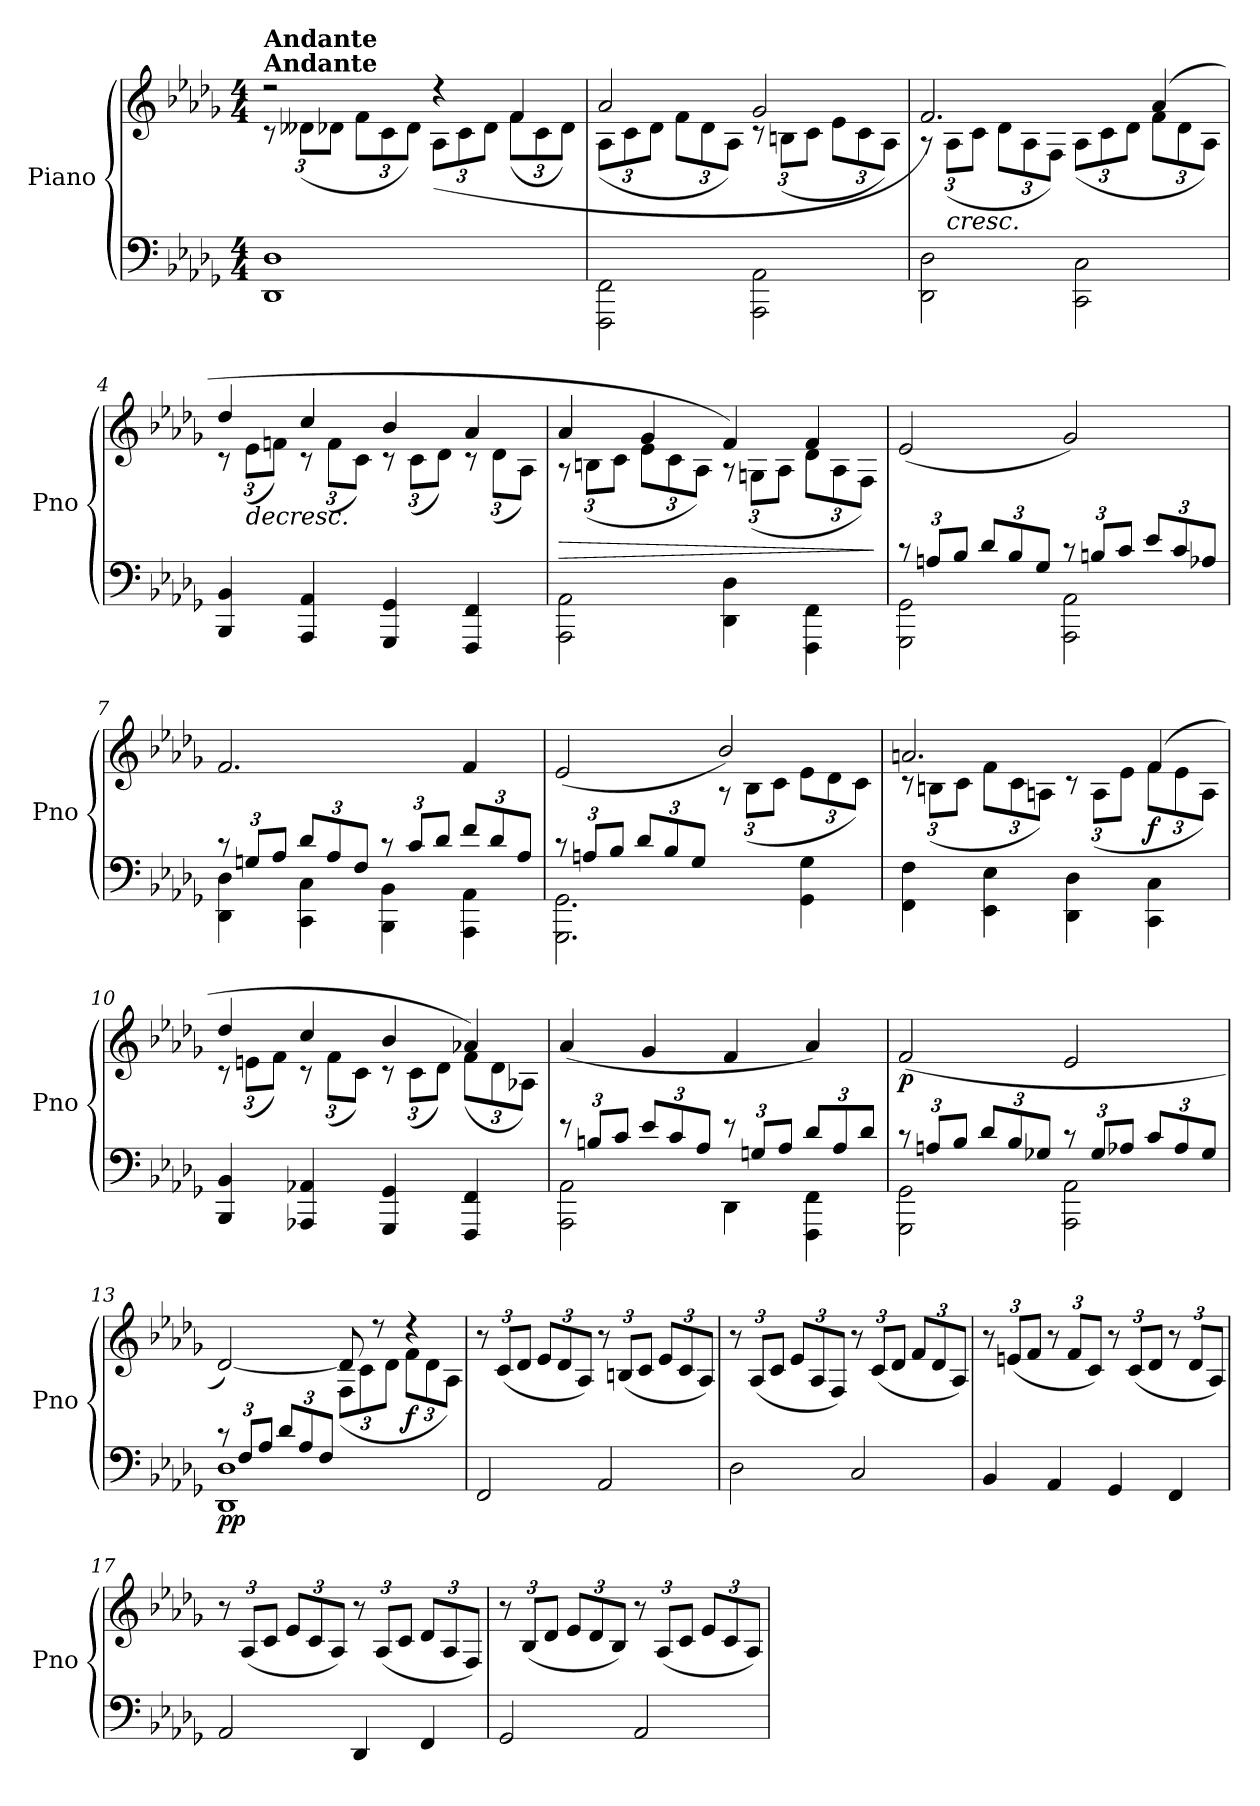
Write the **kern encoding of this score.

**kern	**kern	**dynam
*part1	*part1	*part1
*staff2	*staff1	*staff1/2
*I"Piano	*	*
*I'Pno	*	*
*clefF4	*clefG2	*
*k[b-e-a-d-g-]	*k[b-e-a-d-g-]	*
*M4/4	*M4/4	*
=1	=1	=1
*	*^	*
*	*	*Xbrackettup	*
!	!LO:TX:a:B:t=Andante	!	!
!	!LO:TX:a:B:t=Andante	!	!
!	!	!	!LO:DY:b=2
!	!	!	!LO:DY:n=1:b=2
1DD- 1D-	2r	12r	other-dynamics p
.	.	(12d--X\L	.
.	.	12d-X\J	.
.	.	12f\L	.
.	.	12c\	.
.	.	12d-\J)	.
.	4r	(12A-\L	.
.	.	12c\	.
.	.	12d-\J	.
.	4f/	(12f\L	.
.	.	12c\	.
.	.	12d-\J)	.
=2	=2	=2	=2
2FFF\ 2FF\	2a-/	(12A-\L	.
.	.	12c\	.
.	.	12d-\J	.
.	.	12f\L	.
.	.	12d-\	.
.	.	12A-\J)	.
2AAA-\ 2AA-\	2g-/	12r	.
.	.	(12Bn\L	.
.	.	12c\J	.
.	.	12e-\L	.
.	.	12c\	.
.	.	12A-\J)	.
=3	=3	=3	=3
2DD-\ 2D-\	2.f/)	12r	.
!	!	!	!LO:HP:b
.	.	(12A-\L	<
.	.	12c\J	.
.	.	12d-\L	.
.	.	12A-\	.
.	.	12F\J)	.
2CC\ 2C\	.	(12A-\L	.
.	.	12c\	.
.	.	12d-\J	.
.	(4a-/	12f\L	.
.	.	12d-\	.
.	.	12A-\J)	.
=4	=4	=4	=4
4BBB-/ 4BB-/	4dd-/	12r	.
!	!	!	!LO:HP:b
.	.	(12e-\L	>
.	.	12fn\J)	.
4AAA-/ 4AA-/	4cc/	12r	.
.	.	(12f\L	.
.	.	12c\J)	.
4GGG-/ 4GG-/	4b-/	12r	.
.	.	(12c\L	.
.	.	12d-\J)	.
4FFF/ 4FF/	4a-/	12r	.
.	.	(12d-\L	.
.	.	12A-\J)	.
*	*v	*v	*
.	.	[
!!LO:LB:g=z
=5	=5	=5
!	!	!LO:HP:b
*	*^	*
2AAA-\ 2AA-\	4a-/	12r	>
.	.	(12Bn\L	.
.	.	12c\J	.
.	4g-/	12e-\L	.
.	.	12c\	.
.	.	12A-\J)	.
4DD-\ 4D-\	4f/)	12r	.
.	.	(12Gn\L	.
.	.	12A-\J	.
4FFF\ 4FF\	4f/	12d-\L	.
.	.	12A-\	.
.	.	12F\J)	.
*	*v	*v	*
.	.	]
=6	=6	=6
*Xbrackettup	*	*
*^	*	*
12r	2GGG-\ 2GG-\	(2e-/	.
12An/L	.	.	.
12B-/J	.	.	.
12d-/L	.	.	.
12B-/	.	.	.
12G-/J	.	.	.
12r	2AAA-\ 2AA-\	2g-/)	.
12Bn/L	.	.	.
12c/J	.	.	.
12e-/L	.	.	.
12c/	.	.	.
12A-X/J	.	.	.
=7	=7	=7	=7
12r	4DD-\ 4D-\	2.f/	.
12Gn/L	.	.	.
12A-/J	.	.	.
12d-/L	4CC\ 4C\	.	.
12A-/	.	.	.
12F/J	.	.	.
12r	4BBB-\ 4BB-\	.	.
12c/L	.	.	.
12d-/J	.	.	.
12f/L	4AAA-\ 4AA-\	4f/	.
12d-/	.	.	.
12A-/J	.	.	.
=8	=8	=8	=8
*	*	*^	*
!	!	!	!	!LO:DY:b
12r	2.GGG-\ 2.GG-\	(2e-/	2ryy	other-dynamics
12An/L	.	.	.	.
12B-/J	.	.	.	.
12d-/L	.	.	.	.
12B-/	.	.	.	.
12G-/J	.	.	.	.
2ryy	.	2b-/)	12r	.
.	.	.	(12B-\L	.
.	.	.	12c\J	.
.	4GG-\ 4G-\	.	12e-\L	.
.	.	.	12d-\	.
.	.	.	12c\J)	.
=9	=9	=9	=9	=9
1ryy	4FF\ 4F\	2.an/	12r	.
.	.	.	(12Bn\L	.
.	.	.	12c\J	.
.	4EE-\ 4E-\	.	12f\L	.
.	.	.	12c\	.
.	.	.	12An\J)	.
.	4DD-\ 4D-\	.	12r	.
.	.	.	(12A\L	.
.	.	.	12e-\J	.
!	!	!	!	!LO:DY:b
.	4CC\ 4C\	(4f/	12f\L	f
.	.	.	12e-\	.
.	.	.	12A\J)	.
!!LO:LB:g=z	!!
=10	=10	=10	=10	=10
4BBB-/ 4BB-/	1ryy	4dd-/	12r	.
.	.	.	(12en\L	.
.	.	.	12f\J)	.
4AAA-X/ 4AA-X/	.	4cc/	12r	.
.	.	.	(12f\L	.
.	.	.	12c\J)	.
4GGG-/ 4GG-/	.	4b-/	12r	.
.	.	.	(12c\L	.
.	.	.	12d-\J)	.
4FFF/ 4FF/	.	4a-X/)	(12f\L	.
.	.	.	12d-\	.
.	.	.	12A-X\J)	.
*	*	*v	*v	*
=11	=11	=11	=11
12r	2AAA-\ 2AA-\	(4a-/	.
12Bn/L	.	.	.
12c/J	.	.	.
12e-/L	.	4g-/	.
12c/	.	.	.
12A-/J	.	.	.
12r	4DD-\	4f/	.
12Gn/L	.	.	.
12A-/J	.	.	.
12d-/L	4FFF\ 4FF\	4a-/)	.
12A-/	.	.	.
12d-/J	.	.	.
*v	*v	*	*
.	.	]
=12	=12	=12
*^	*	*
!	!	!	!LO:DY:b
12r	2GGG-\ 2GG-\	(2f/	p
12An/L	.	.	.
12B-/J	.	.	.
12d-/L	.	.	.
12B-/	.	.	.
12G-X/J	.	.	.
12r	2AAA-\ 2AA-\	2e-/	.
12G-/L	.	.	.
12A-X/J	.	.	.
12c/L	.	.	.
12A-/	.	.	.
12G-/J	.	.	.
=13	=13	=13	=13
*	*	*^	*
!	!	!	!	!LO:DY:b=2
12r	1DD- 1D-	[2d-/)	2ryy	pp
12F/L	.	.	.	.
12A-/J	.	.	.	.
12d-/L	.	.	.	.
12A-/	.	.	.	.
12F/J	.	.	.	.
2ryy	.	8d-/]	(12F\L	.
.	.	.	12c\	.
.	.	8r	.	.
.	.	.	12d-\J	.
!	!	!	!	!LO:DY:b
.	.	4r	12f\L	f
.	.	.	12d-\	.
.	.	.	12A-\J)	.
*	*	*v	*v	*
=14	=14	=14	=14
2FF/	1ryy	12r	.
.	.	(12c/L	.
.	.	12d-/J	.
.	.	12e-/L	.
.	.	12d-/	.
.	.	12A-/J)	.
2AA-/	.	12r	.
.	.	(12Bn/L	.
.	.	12c/J	.
.	.	12e-/L	.
.	.	12c/	.
.	.	12A-/J)	.
*v	*v	*	*
!!LO:LB:g=z
=15	=15	=15
2D-\	12r	.
.	(12A-/L	.
.	12c/J	.
.	12e-/L	.
.	12A-/	.
.	12F/J)	.
2C/	12r	.
.	(12c/L	.
.	12d-/J	.
.	12f/L	.
.	12d-/	.
.	12A-/J)	.
=16	=16	=16
*^	*	*
4BB-/	1ryy	12r	.
.	.	(12en/L	.
.	.	12f/J	.
4AA-/	.	12r	.
.	.	12f/L	.
.	.	12c/J)	.
4GG-/	.	12r	.
.	.	(12c/L	.
.	.	12d-/J	.
4FF/	.	12r	.
.	.	12d-/L	.
.	.	12A-/J)	.
=17	=17	=17	=17
2AA-/	1ryy	12r	.
.	.	(12A-/L	.
.	.	12c/J	.
.	.	12e-/L	.
.	.	12c/	.
.	.	12A-/J)	.
4DD-/	.	12r	.
.	.	(12A-/L	.
.	.	12c/J	.
4FF/	.	12d-/L	.
.	.	12A-/	.
.	.	12F/J)	.
=18	=18	=18	=18
2GG-/	1ryy	12r	.
.	.	(12B-/L	.
.	.	12d-/J	.
.	.	12e-/L	.
.	.	12d-/	.
.	.	12B-/J)	.
2AA-/	.	12r	.
.	.	(12A-/L	.
.	.	12c/J	.
.	.	12e-/L	.
.	.	12c/	.
.	.	12A-/J)	.
*v	*v	*	*
=	=	=
*-	*-	*-
